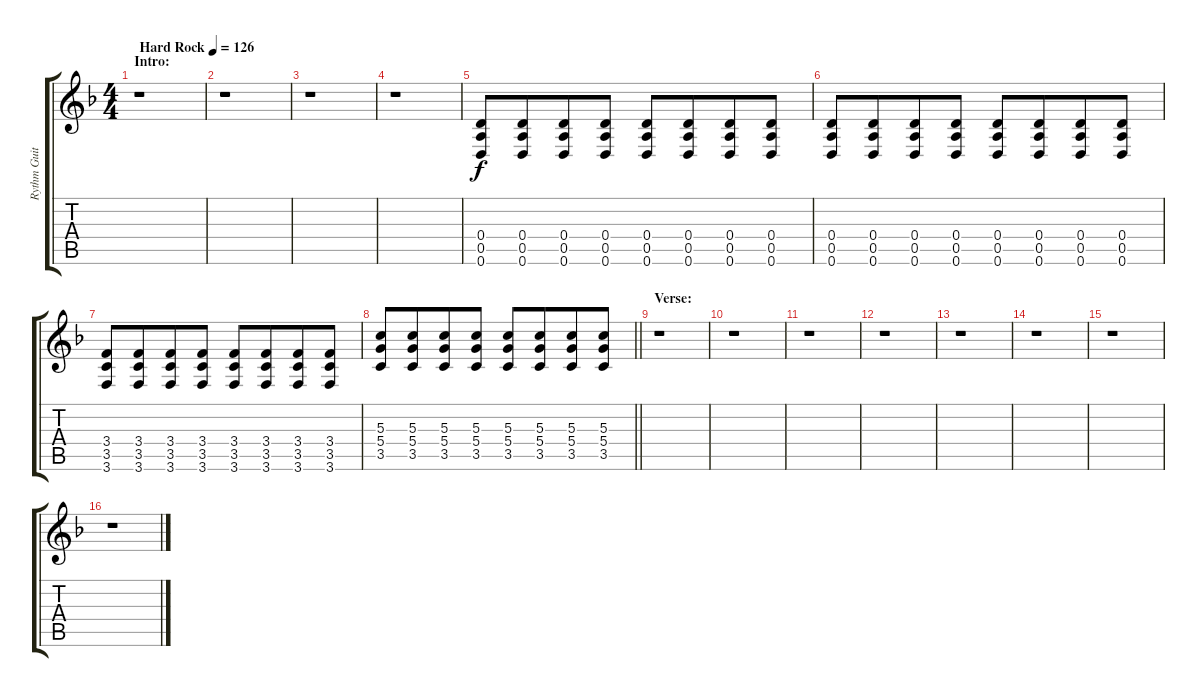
\track ("Rythm Guitar" "Rythm Guit") {instrument distortionguitar}
\staff {score tabs}
\tuning (E4 B3 G3 D3 A2 D2) {hide}
\ts (4 4)
\section ("" "Intro:")
\tempo (126 "Hard Rock")
\clef g2
\ks dminor
r.1{dy f instrument distortionguitar} |
r.1 |
r.1 |
r.1 |
(0.4 0.5 0.6).8 (0.4 0.5 0.6).8{beam merge} (0.4 0.5 0.6).8 (0.4 0.5 0.6).8 (0.4 0.5 0.6).8 (0.4 0.5 0.6).8{beam merge} (0.4 0.5 0.6).8 (0.4 0.5 0.6).8 |
(0.4 0.5 0.6).8 (0.4 0.5 0.6).8{beam merge} (0.4 0.5 0.6).8 (0.4 0.5 0.6).8 (0.4 0.5 0.6).8 (0.4 0.5 0.6).8{beam merge} (0.4 0.5 0.6).8 (0.4 0.5 0.6).8 |
(3.4 3.5 3.6).8 (3.4 3.5 3.6).8{beam merge} (3.4 3.5 3.6).8 (3.4 3.5 3.6).8 (3.4 3.5 3.6).8 (3.4 3.5 3.6).8{beam merge} (3.4 3.5 3.6).8 (3.4 3.5 3.6).8 |
\barLineRight lightlight
(5.3 5.4 3.5).8 (5.3 5.4 3.5).8{beam merge} (5.3 5.4 3.5).8 (5.3 5.4 3.5).8 (5.3 5.4 3.5).8 (5.3 5.4 3.5).8{beam merge} (5.3 5.4 3.5).8 (5.3 5.4 3.5).8 |
\section ("" "Verse:")
r.1 |
r.1 |
r.1 |
r.1 |
r.1 |
r.1 |
r.1 |
r.1
